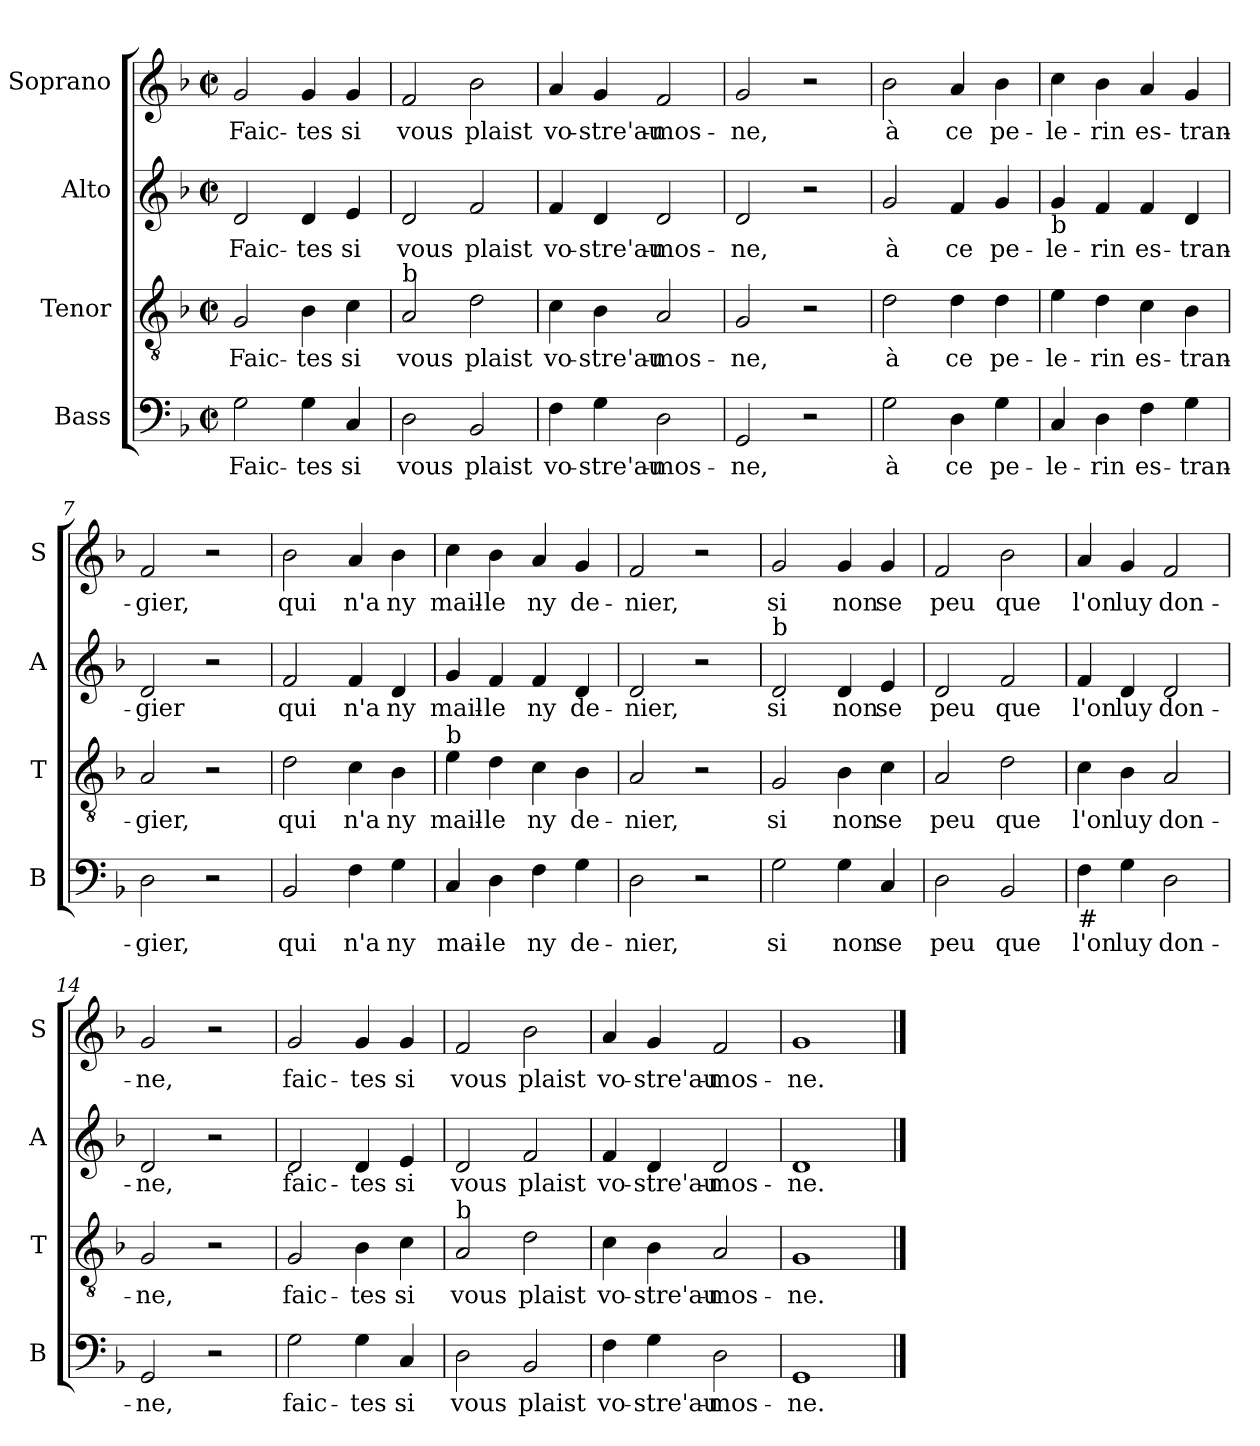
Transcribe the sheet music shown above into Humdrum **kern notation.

**kern	**text	**kern	**text	**kern	**text	**kern	**text
*part4	*part4	*part3	*part3	*part2	*part2	*part1	*part1
*staff4	*staff4	*staff3	*staff3	*staff2	*staff2	*staff1	*staff1
*I"Bass	*	*I"Tenor	*	*I"Alto	*	*I"Soprano	*
*I'B	*	*I'T	*	*I'A	*	*I'S	*
*clefF4	*	*clefGv2	*	*clefG2	*	*clefG2	*
*k[b-]	*	*k[b-]	*	*k[b-]	*	*k[b-]	*
*F:	*	*F:	*	*F:	*	*F:	*
*M2/2	*	*M2/2	*	*M2/2	*	*M2/2	*
*met(c|)	*	*met(c|)	*	*met(c|)	*	*met(c|)	*
=1	=1	=1	=1	=1	=1	=1	=1
!	!LO:LY:b	!	!LO:LY:b	!	!LO:LY:b	!	!LO:LY:b
2G\	Faic-	2G/	Faic-	2d/	Faic-	2g/	Faic-
!	!LO:LY:b	!	!LO:LY:b	!	!LO:LY:b	!	!LO:LY:b
4G\	-tes	4B-\	-tes	4d/	-tes	4g/	-tes
!	!LO:LY:b	!	!LO:LY:b	!	!LO:LY:b	!	!LO:LY:b
4C/	si	4c\	si	4e/	si	4g/	si
=2	=2	=2	=2	=2	=2	=2	=2
!	!	!LO:TX:a:t=b	!	!	!	!	!
!	!LO:LY:b	!	!LO:LY:b	!	!LO:LY:b	!	!LO:LY:b
2D\	vous	2A/	vous	2d/	vous	2f/	vous
!	!LO:LY:b	!	!LO:LY:b	!	!LO:LY:b	!	!LO:LY:b
2BB-/	plaist	2d\	plaist	2f/	plaist	2b-\	plaist
=3	=3	=3	=3	=3	=3	=3	=3
!	!LO:LY:b	!	!LO:LY:b	!	!LO:LY:b	!	!LO:LY:b
4F\	vo-	4c\	vo-	4f/	vo-	4a/	vo-
!	!LO:LY:b	!	!LO:LY:b	!	!LO:LY:b	!	!LO:LY:b
4G\	-stre'au-	4B-\	-stre'au-	4d/	-stre'au-	4g/	-stre'au-
!	!LO:LY:b	!	!LO:LY:b	!	!LO:LY:b	!	!LO:LY:b
2D\	-mos-	2A/	-mos-	2d/	-mos-	2f/	-mos-
=4	=4	=4	=4	=4	=4	=4	=4
!	!LO:LY:b	!	!LO:LY:b	!	!LO:LY:b	!	!LO:LY:b
2GG/	-ne,	2G/	-ne,	2d/	-ne,	2g/	-ne,
2r	.	2r	.	2r	.	2r	.
!!LO:LB:g=z
=5	=5	=5	=5	=5	=5	=5	=5
!	!LO:LY:b	!	!LO:LY:b	!	!LO:LY:b	!	!LO:LY:b
2G\	à	2d\	à	2g/	à	2b-\	à
!	!LO:LY:b	!	!LO:LY:b	!	!LO:LY:b	!	!LO:LY:b
4D\	ce	4d\	ce	4f/	ce	4a/	ce
!	!LO:LY:b	!	!LO:LY:b	!	!LO:LY:b	!	!LO:LY:b
4G\	pe-	4d\	pe-	4g/	pe-	4b-\	pe-
=6	=6	=6	=6	=6	=6	=6	=6
!	!	!	!	!LO:TX:b:t=b	!	!	!
!	!LO:LY:b	!	!LO:LY:b	!	!LO:LY:b	!	!LO:LY:b
4C/	-le-	4e\	-le-	4g/	-le-	4cc\	-le-
!	!LO:LY:b	!	!LO:LY:b	!	!LO:LY:b	!	!LO:LY:b
4D\	-rin	4d\	-rin	4f/	-rin	4b-\	-rin
!	!LO:LY:b	!	!LO:LY:b	!	!LO:LY:b	!	!LO:LY:b
4F\	es-	4c\	es-	4f/	es-	4a/	es-
!	!LO:LY:b	!	!LO:LY:b	!	!LO:LY:b	!	!LO:LY:b
4G\	-tran-	4B-\	-tran-	4d/	-tran-	4g/	-tran-
=7	=7	=7	=7	=7	=7	=7	=7
!	!LO:LY:b	!	!LO:LY:b	!	!LO:LY:b	!	!LO:LY:b
2D\	-gier,	2A/	-gier,	2d/	-gier	2f/	-gier,
2r	.	2r	.	2r	.	2r	.
=8	=8	=8	=8	=8	=8	=8	=8
!	!LO:LY:b	!	!LO:LY:b	!	!LO:LY:b	!	!LO:LY:b
2BB-/	qui	2d\	qui	2f/	qui	2b-\	qui
!	!LO:LY:b	!	!LO:LY:b	!	!LO:LY:b	!	!LO:LY:b
4F\	n'a	4c\	n'a	4f/	n'a	4a/	n'a
!	!LO:LY:b	!	!LO:LY:b	!	!LO:LY:b	!	!LO:LY:b
4G\	ny	4B-\	ny	4d/	ny	4b-\	ny
!!LO:PB:g=z
=9	=9	=9	=9	=9	=9	=9	=9
!	!	!LO:TX:a:t=b	!	!	!	!	!
!	!LO:LY:b	!	!LO:LY:b	!	!LO:LY:b	!	!LO:LY:b
4C/	mai-	4e\	mail-	4g/	mail-	4cc\	mail-
!	!LO:LY:b	!	!LO:LY:b	!	!LO:LY:b	!	!LO:LY:b
4D\	-le	4d\	-le	4f/	-le	4b-\	-le
!	!LO:LY:b	!	!LO:LY:b	!	!LO:LY:b	!	!LO:LY:b
4F\	ny	4c\	ny	4f/	ny	4a/	ny
!	!LO:LY:b	!	!LO:LY:b	!	!LO:LY:b	!	!LO:LY:b
4G\	de-	4B-\	de-	4d/	de-	4g/	de-
=10	=10	=10	=10	=10	=10	=10	=10
!	!LO:LY:b	!	!LO:LY:b	!	!LO:LY:b	!	!LO:LY:b
2D\	-nier,	2A/	-nier,	2d/	-nier,	2f/	-nier,
2r	.	2r	.	2r	.	2r	.
=11	=11	=11	=11	=11	=11	=11	=11
!	!	!	!	!LO:TX:a:t=b	!	!	!
!	!LO:LY:b	!	!LO:LY:b	!	!LO:LY:b	!	!LO:LY:b
2G\	si	2G/	si	2d/	si	2g/	si
!	!LO:LY:b	!	!LO:LY:b	!	!LO:LY:b	!	!LO:LY:b
4G\	non	4B-\	non	4d/	non	4g/	non
!	!LO:LY:b	!	!LO:LY:b	!	!LO:LY:b	!	!LO:LY:b
4C/	se	4c\	se	4e/	se	4g/	se
=12	=12	=12	=12	=12	=12	=12	=12
!	!LO:LY:b	!	!LO:LY:b	!	!LO:LY:b	!	!LO:LY:b
2D\	peu	2A/	peu	2d/	peu	2f/	peu
!	!LO:LY:b	!	!LO:LY:b	!	!LO:LY:b	!	!LO:LY:b
2BB-/	que	2d\	que	2f/	que	2b-\	que
=13	=13	=13	=13	=13	=13	=13	=13
!LO:TX:b:t=#	!	!	!	!	!	!	!
!	!LO:LY:b	!	!LO:LY:b	!	!LO:LY:b	!	!LO:LY:b
4F\	l'on	4c\	l'on	4f/	l'on	4a/	l'on
!	!LO:LY:b	!	!LO:LY:b	!	!LO:LY:b	!	!LO:LY:b
4G\	luy	4B-\	luy	4d/	luy	4g/	luy
!	!LO:LY:b	!	!LO:LY:b	!	!LO:LY:b	!	!LO:LY:b
2D\	don-	2A/	don-	2d/	don-	2f/	don-
!!LO:LB:g=z
=14	=14	=14	=14	=14	=14	=14	=14
!	!LO:LY:b	!	!LO:LY:b	!	!LO:LY:b	!	!LO:LY:b
2GG/	-ne,	2G/	-ne,	2d/	-ne,	2g/	-ne,
2r	.	2r	.	2r	.	2r	.
=15	=15	=15	=15	=15	=15	=15	=15
!	!LO:LY:b	!	!LO:LY:b	!	!LO:LY:b	!	!LO:LY:b
2G\	faic-	2G/	faic-	2d/	faic-	2g/	faic-
!	!LO:LY:b	!	!LO:LY:b	!	!LO:LY:b	!	!LO:LY:b
4G\	-tes	4B-\	-tes	4d/	-tes	4g/	-tes
!	!LO:LY:b	!	!LO:LY:b	!	!LO:LY:b	!	!LO:LY:b
4C/	si	4c\	si	4e/	si	4g/	si
=16	=16	=16	=16	=16	=16	=16	=16
!	!	!LO:TX:a:t=b	!	!	!	!	!
!	!LO:LY:b	!	!LO:LY:b	!	!LO:LY:b	!	!LO:LY:b
2D\	vous	2A/	vous	2d/	vous	2f/	vous
!	!LO:LY:b	!	!LO:LY:b	!	!LO:LY:b	!	!LO:LY:b
2BB-/	plaist	2d\	plaist	2f/	plaist	2b-\	plaist
=17	=17	=17	=17	=17	=17	=17	=17
!	!LO:LY:b	!	!LO:LY:b	!	!LO:LY:b	!	!LO:LY:b
4F\	vo-	4c\	vo-	4f/	vo-	4a/	vo-
!	!LO:LY:b	!	!LO:LY:b	!	!LO:LY:b	!	!LO:LY:b
4G\	-stre'au-	4B-\	-stre'au-	4d/	-stre'au-	4g/	-stre'au-
!	!LO:LY:b	!	!LO:LY:b	!	!LO:LY:b	!	!LO:LY:b
2D\	-mos-	2A/	-mos-	2d/	-mos-	2f/	-mos-
=18	=18	=18	=18	=18	=18	=18	=18
!	!LO:LY:b	!	!LO:LY:b	!	!LO:LY:b	!	!LO:LY:b
1GG	-ne.	1G	-ne.	1d	-ne.	1g	-ne.
==	==	==	==	==	==	==	==
*-	*-	*-	*-	*-	*-	*-	*-
